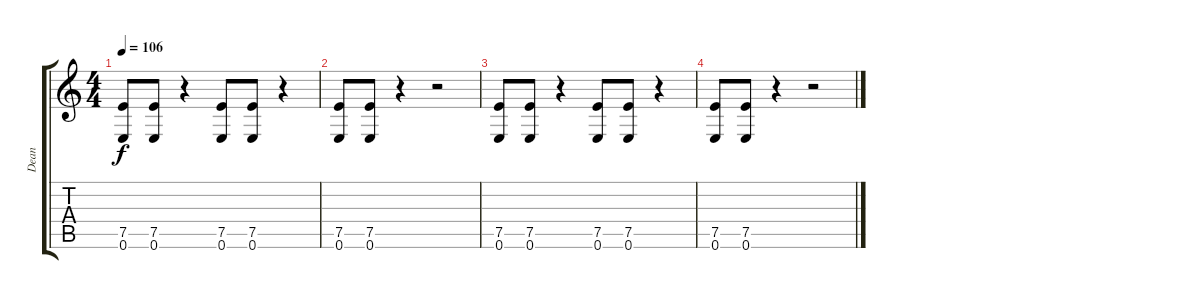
\track ("Dean" "Dean") {instrument distortionguitar}
\staff {score tabs}
\tuning (E4 B3 G3 D3 A2 E2) {hide}
\ts (4 4)
\tempo 106
\clef g2
\ks c
(7.5 0.6).8{dy f instrument distortionguitar} (7.5 0.6).8 r.4 (7.5 0.6).8 (7.5 0.6).8 r.4 |
(7.5 0.6).8 (7.5 0.6).8 r.4 r.2 |
(7.5 0.6).8 (7.5 0.6).8 r.4 (7.5 0.6).8 (7.5 0.6).8 r.4 |
(7.5 0.6).8 (7.5 0.6).8 r.4 r.2
